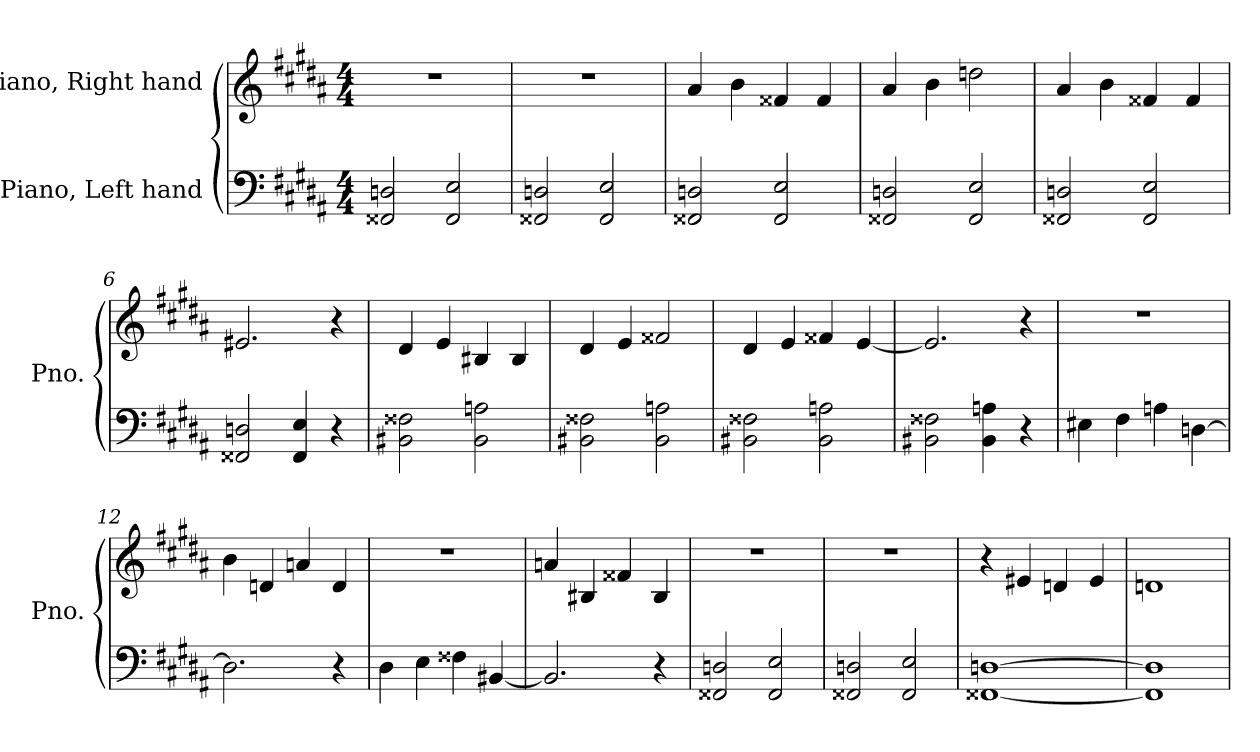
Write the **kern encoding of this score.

**kern	**kern
*part2	*part1
*staff2	*staff1
*I"Piano, Left hand	*I"Piano, Right hand
*I'Pno.	*I'Pno.
*clefF4	*clefG2
*k[f#c#g#d#a#]	*k[f#c#g#d#a#]
*M4/4	*M4/4
*MM120	*MM120
=1	=1
2FF##X/ 2Dn/	1r
2FF##/ 2E/	.
=2	=2
2FF##X/ 2Dn/	1r
2FF##/ 2E/	.
=3	=3
2FF##X/ 2Dn/	4a#/
.	4b\
2FF##/ 2E/	4f##X/
.	4f##/
=4	=4
2FF##X/ 2Dn/	4a#/
.	4b\
2FF##/ 2E/	2ddn\
=5	=5
2FF##X/ 2Dn/	4a#/
.	4b\
2FF##/ 2E/	4f##X/
.	4f##/
=6	=6
2FF##X/ 2Dn/	2.e#X/
4FF##/ 4E/	.
4r	4r
=7	=7
2BB#X\ 2F##X\	4d#/
.	4e/
2BB#\ 2An\	4B#X/
.	4B#/
!!LO:LB:g=z
=8	=8
2BB#X\ 2F##X\	4d#/
.	4e/
2BB#\ 2An\	2f##X/
=9	=9
2BB#X\ 2F##X\	4d#/
.	4e/
2BB#\ 2An\	4f##X/
.	[4e/
=10	=10
2BB#X\ 2F##X\	2.e/]
4BB#\ 4An\	.
4r	4r
=11	=11
4E#X\	1r
4F#\	.
4An\	.
[4Dn\	.
=12	=12
2.D\]	4b\
.	4dn/
.	4an/
4r	4d/
=13	=13
4D#\	1r
4E\	.
4F##X\	.
[4BB#X/	.
!!LO:LB:g=z
=14	=14
2.BB#/]	4an/
.	4B#X/
.	4f##X/
4r	4B#/
=15	=15
2FF##X/ 2Dn/	1r
2FF##/ 2E/	.
=16	=16
2FF##X/ 2Dn/	1r
2FF##/ 2E/	.
=17	=17
[1FF##X [1Dn	4r
.	4e#X/
.	4dn/
.	4e#/
=18	=18
1FF##] 1D]	1dn
=	=
*-	*-
